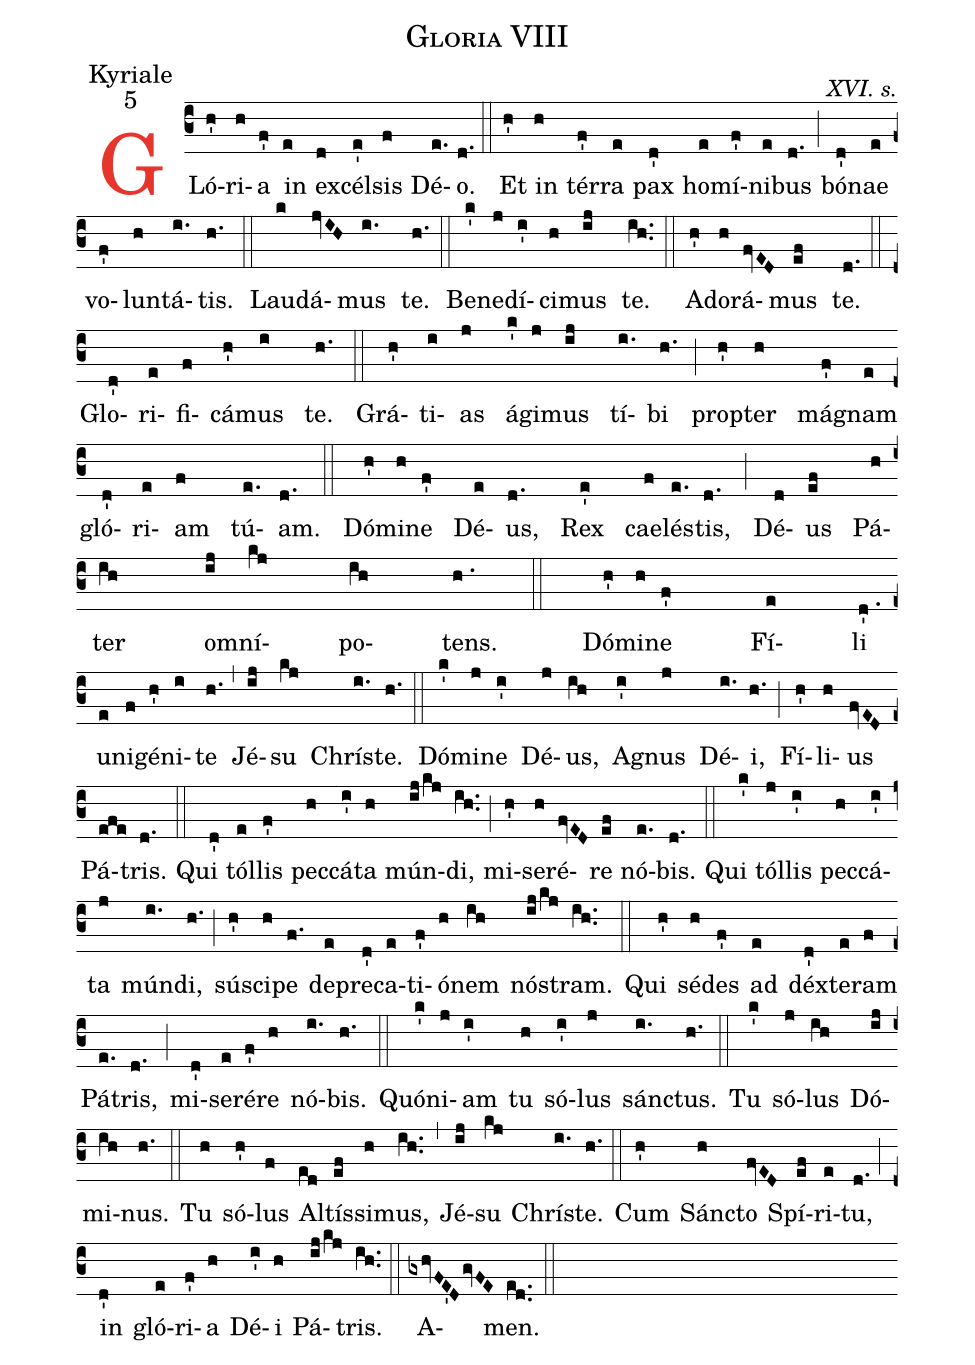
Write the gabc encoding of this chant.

name:Gloria VIII;
office-part:Kyriale;
mode:5;
commentary:XVI. s.;
%%
(c3) <c>G</c>Ló(h')ri(h)a(f') in(e) ex(d)cél(e')sis(f) Dé(e.)o.(d.) (::) Et(h') in(h) tér(f')ra(e) pax(d') ho(e)mí(f')ni(e)bus(d.) (;) bó(d')nae(ez) vo(f')lun(h)tá(i.)tis.(h.) (::) Lau(k)dá(jvIH)mus(i.) te.(h.) (::) Be(k')ne(j)dí(i')ci(h)mus(ij) te.(ih..) (::) A(h')do(h)rá(fvED)mus(ef) te.(d.) (::z) Glo(d')ri(e)fi(f)cá(h')mus(i) te.(h.) (::) Grá(h')ti(i)as(j) á(k')gi(j)mus(ij) tí(i.)bi(h.) (;) prop(h')ter(h) má(f')gnam(e) gló(d')ri(e)am(f) tú(e.)am.(d.) (::) Dó(h')mi(h)ne(f') Dé(e)us,(d.) Rex(e') cae(f)lés(e.)tis,(d.) (;) Dé(d)us(ef) Pá(h)ter(ih) om(ij)ní(kj)po(ih)tens.(h.) (::) Dó(h')mi(h)ne(f') Fí(e)li(d'.z) u(e)ni(f)gé(h')ni(i)te(h.) (,) Jé(ij)su(kj) Chrís(i.)te.(h.) (::) Dó(k')mi(j)ne(i') Dé(j)us,(ih) A(i')gnus(j) Dé(i.)i,(h.) (;) Fí(h')li(h)us(fvEDz) Pá(efe)tris.(d.) (::) Qui(d') tól(e)lis(f') pec(h)cá(i')ta(h) mún(ij/kj)di,(ih..) (;) mi(h')se(h)ré(fvED)re(ef) nó(e.)bis.(d.) (::) Qui(k') tól(j)lis(i') pec(h)cá(i')ta(j) mún(i.)di,(h.) (;) sú(h')sci(h)pe(f.) de(e)pre(d')ca(e)ti(f')ó(h)nem(ih) nós(ij/kj)tram.(ih..) (::) Qui(h') sé(h)des(f') ad(e) déx(d')te(e)ram(f) Pá(e.)tris,(d.) (;) mi(d')se(e)ré(f')re(h) nó(i.)bis.(h.) (::) Quó(k')ni(j)am(i') tu(h) só(i')lus(j) sán(i.)ctus.(h.) (::) Tu(k') só(j)lus(ih) Dó(ij)mi(ih)nus.(h.) (::) Tu(h) só(h')lus(f) Al(ed)tís(ef)si(h)mus,(ih..) (,) Jé(ij)su(kj) Chrí(i.)ste.(h.) (::) Cum(h') Sán(h)cto(fvED) Spí(ef)ri(e)tu,(d.) (;) in(d') gló(e)ri(f')a(h) Dé(i')i(h) Pá(ij/kj)tris.(ih..) (::) A(gxhvFE'DgvFE)men.(ed..) (::)
